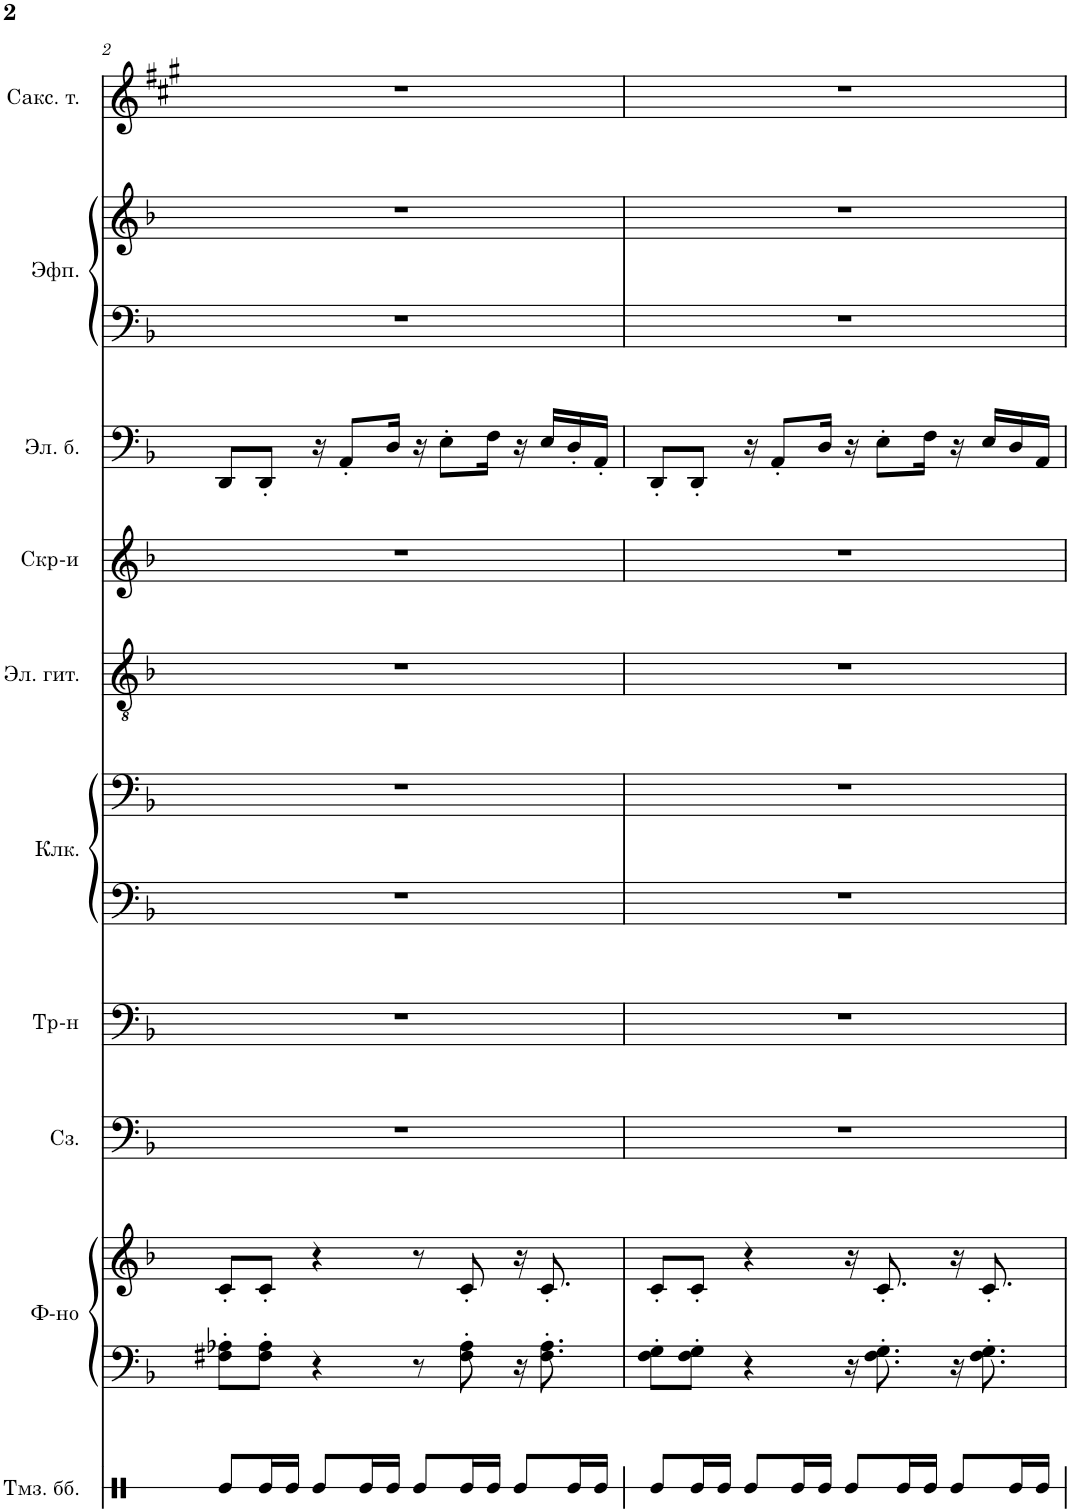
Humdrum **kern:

**kern	**kern	**kern	**kern	**kern	**kern	**kern	**kern	**kern	**kern	**kern	**kern	**kern
*part10	*part9	*part9	*part8	*part7	*part6	*part6	*part5	*part4	*part3	*part2	*part2	*part1
*staff13	*staff12	*staff11	*staff10	*staff9	*staff8	*staff7	*staff6	*staff5	*staff4	*staff3	*staff2	*staff1
*I"Автомобильные тормозные барабаны	*I"Фортепиано	*	*I"Синтезатор эффектов	*I"Тромбон	*I"Клавикорд	*	*I"Электрогитара	*I"Скрипки (секция)	*I"5-стр. электрическая бас-гитара	*I"Электрическое фортепиано	*	*I"Тенор-саксофон, JAZZ_5
!!LO:PB:g=z
*clefX	*clefF4	*clefG2	*clefF4	*clefF4	*clefF4	*clefF4	*clefGv2	*clefG2	*clefF4	*clefF4	*clefG2	*clefG2
*	*	*	*	*	*	*	*	*	*Trd7c12	*	*	*Trd8c14
*k[]	*k[b-]	*k[b-]	*k[b-]	*k[b-]	*k[b-]	*k[b-]	*k[b-]	*k[b-]	*k[b-]	*k[b-]	*k[b-]	*k[f#c#g#]
*M4/4	*M4/4	*M4/4	*M4/4	*M4/4	*M4/4	*M4/4	*M4/4	*M4/4	*M4/4	*M4/4	*M4/4	*M4/4
=2	=2	=2	=2	=2	=2	=2	=2	=2	=2	=2	=2	=2
8Re/L	8F#X\' 8A-X\'L	8c'/L	1r	1r	1r	1r	1r	1r	8DD/L	1r	1r	1r
16Re/L	8F#\' 8A-\'J	8c'/J	.	.	.	.	.	.	8DD'/J	.	.	.
16Re/JJ	.	.	.	.	.	.	.	.	.	.	.	.
8Re/L	4r	4r	.	.	.	.	.	.	16r	.	.	.
.	.	.	.	.	.	.	.	.	8AA'/L	.	.	.
16Re/L	.	.	.	.	.	.	.	.	.	.	.	.
16Re/JJ	.	.	.	.	.	.	.	.	16D/Jk	.	.	.
8Re/L	8r	8r	.	.	.	.	.	.	16r	.	.	.
.	.	.	.	.	.	.	.	.	8E'\L	.	.	.
16Re/L	8F#\' 8A-\'	8c'/	.	.	.	.	.	.	.	.	.	.
16Re/JJ	.	.	.	.	.	.	.	.	16F\Jk	.	.	.
8Re/L	16r	16r	.	.	.	.	.	.	16r	.	.	.
.	8.F#\' 8.A-\'	8.c'/	.	.	.	.	.	.	16E/LL	.	.	.
16Re/L	.	.	.	.	.	.	.	.	16D'/	.	.	.
16Re/JJ	.	.	.	.	.	.	.	.	16AA'/JJ	.	.	.
=3	=3	=3	=3	=3	=3	=3	=3	=3	=3	=3	=3	=3
8Re/L	8F\' 8G\'L	8c'/L	1r	1r	1r	1r	1r	1r	8DD'/L	1r	1r	1r
16Re/L	8F\' 8G\'J	8c'/J	.	.	.	.	.	.	8DD'/J	.	.	.
16Re/JJ	.	.	.	.	.	.	.	.	.	.	.	.
8Re/L	4r	4r	.	.	.	.	.	.	16r	.	.	.
.	.	.	.	.	.	.	.	.	8AA'/L	.	.	.
16Re/L	.	.	.	.	.	.	.	.	.	.	.	.
16Re/JJ	.	.	.	.	.	.	.	.	16D/Jk	.	.	.
8Re/L	16r	16r	.	.	.	.	.	.	16r	.	.	.
.	8.F\' 8.G\'	8.c'/	.	.	.	.	.	.	8E'\L	.	.	.
16Re/L	.	.	.	.	.	.	.	.	.	.	.	.
16Re/JJ	.	.	.	.	.	.	.	.	16F\Jk	.	.	.
8Re/L	16r	16r	.	.	.	.	.	.	16r	.	.	.
.	8.F\' 8.G\'	8.c'/	.	.	.	.	.	.	16E/LL	.	.	.
16Re/L	.	.	.	.	.	.	.	.	16D/	.	.	.
16Re/JJ	.	.	.	.	.	.	.	.	16AA/JJ	.	.	.
=	=	=	=	=	=	=	=	=	=	=	=	=
*-	*-	*-	*-	*-	*-	*-	*-	*-	*-	*-	*-	*-
